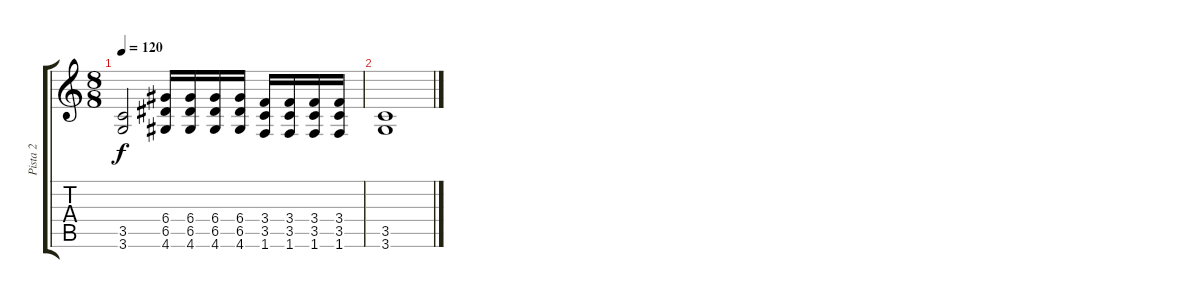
\track ("Pista 2" "Pista 2") {instrument distortionguitar}
\staff {score tabs}
\tuning (E4 B3 G3 D3 A2 E2) {hide}
\ts (8 8)
\tempo 120
\clef g2
\ks c
(3.5 3.6).2{dy f} (6.4 6.5 4.6).16 (6.4 6.5 4.6).16 (6.4 6.5 4.6).16 (6.4 6.5 4.6).16 (3.4 3.5 1.6).16 (3.4 3.5 1.6).16 (3.4 3.5 1.6).16 (3.4 3.5 1.6).16 |
(3.5 3.6).1
